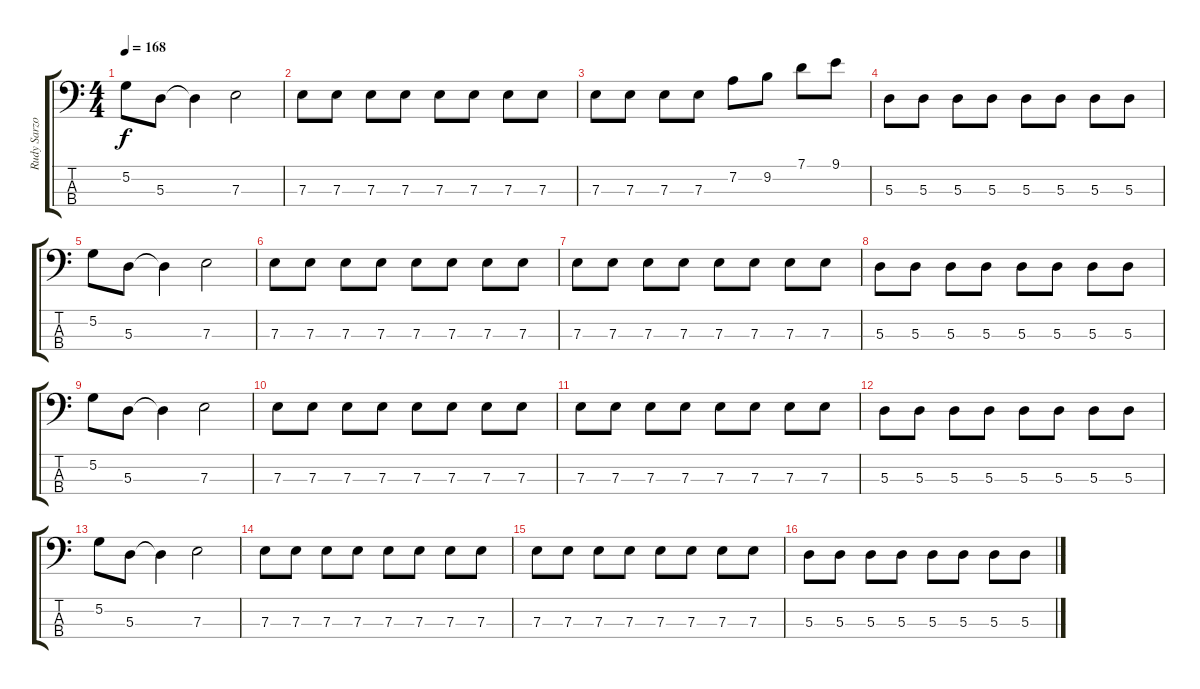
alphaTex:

\track ("Rudy Sarzo" "Rudy Sarzo") {instrument electricbassfinger}
\staff {score tabs}
\tuning (G2 D2 A1 E1) {hide}
\ts (4 4)
\tempo 168
\clef f4
\ks c
5.2.8{dy f} 5.3.8 5.3{t}.4 7.3.2 |
7.3.8 7.3.8 7.3.8 7.3.8 7.3.8 7.3.8 7.3.8 7.3.8 |
7.3.8 7.3.8 7.3.8 7.3.8 7.2.8 9.2.8 7.1.8 9.1.8 |
5.3.8 5.3.8 5.3.8 5.3.8 5.3.8 5.3.8 5.3.8 5.3.8 |
5.2.8 5.3.8 5.3{t}.4 7.3.2 |
7.3.8 7.3.8 7.3.8 7.3.8 7.3.8 7.3.8 7.3.8 7.3.8 |
7.3.8 7.3.8 7.3.8 7.3.8 7.3.8 7.3.8 7.3.8 7.3.8 |
5.3.8 5.3.8 5.3.8 5.3.8 5.3.8 5.3.8 5.3.8 5.3.8 |
5.2.8 5.3.8 5.3{t}.4 7.3.2 |
7.3.8 7.3.8 7.3.8 7.3.8 7.3.8 7.3.8 7.3.8 7.3.8 |
7.3.8 7.3.8 7.3.8 7.3.8 7.3.8 7.3.8 7.3.8 7.3.8 |
5.3.8 5.3.8 5.3.8 5.3.8 5.3.8 5.3.8 5.3.8 5.3.8 |
5.2.8 5.3.8 5.3{t}.4 7.3.2 |
7.3.8 7.3.8 7.3.8 7.3.8 7.3.8 7.3.8 7.3.8 7.3.8 |
7.3.8 7.3.8 7.3.8 7.3.8 7.3.8 7.3.8 7.3.8 7.3.8 |
5.3.8 5.3.8 5.3.8 5.3.8 5.3.8 5.3.8 5.3.8 5.3.8
